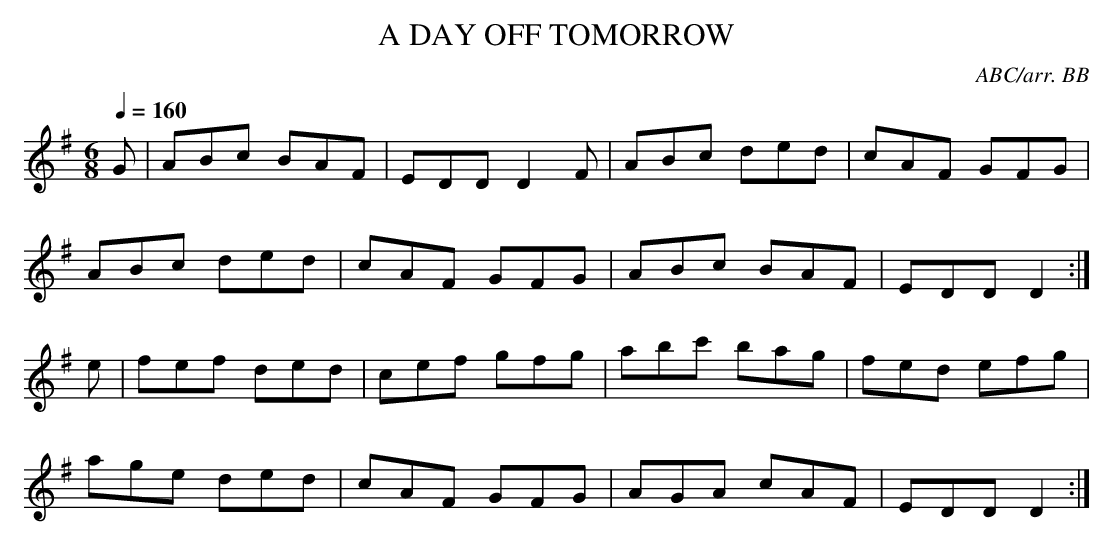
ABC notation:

X:1
T:DAY OFF TOMORROW, A
C:ABC/arr. BB
Q:1/4=160
M:6/8
L:1/8
K:Dmix
G|ABc BAF|EDD D2F|ABc ded|cAF GFG|
ABc ded|cAF GFG|ABc BAF|EDD D2 :|
e|fef ded|cef gfg|abc' bag|fed efg|
age ded|cAF GFG|AGA cAF|EDD D2 :|
